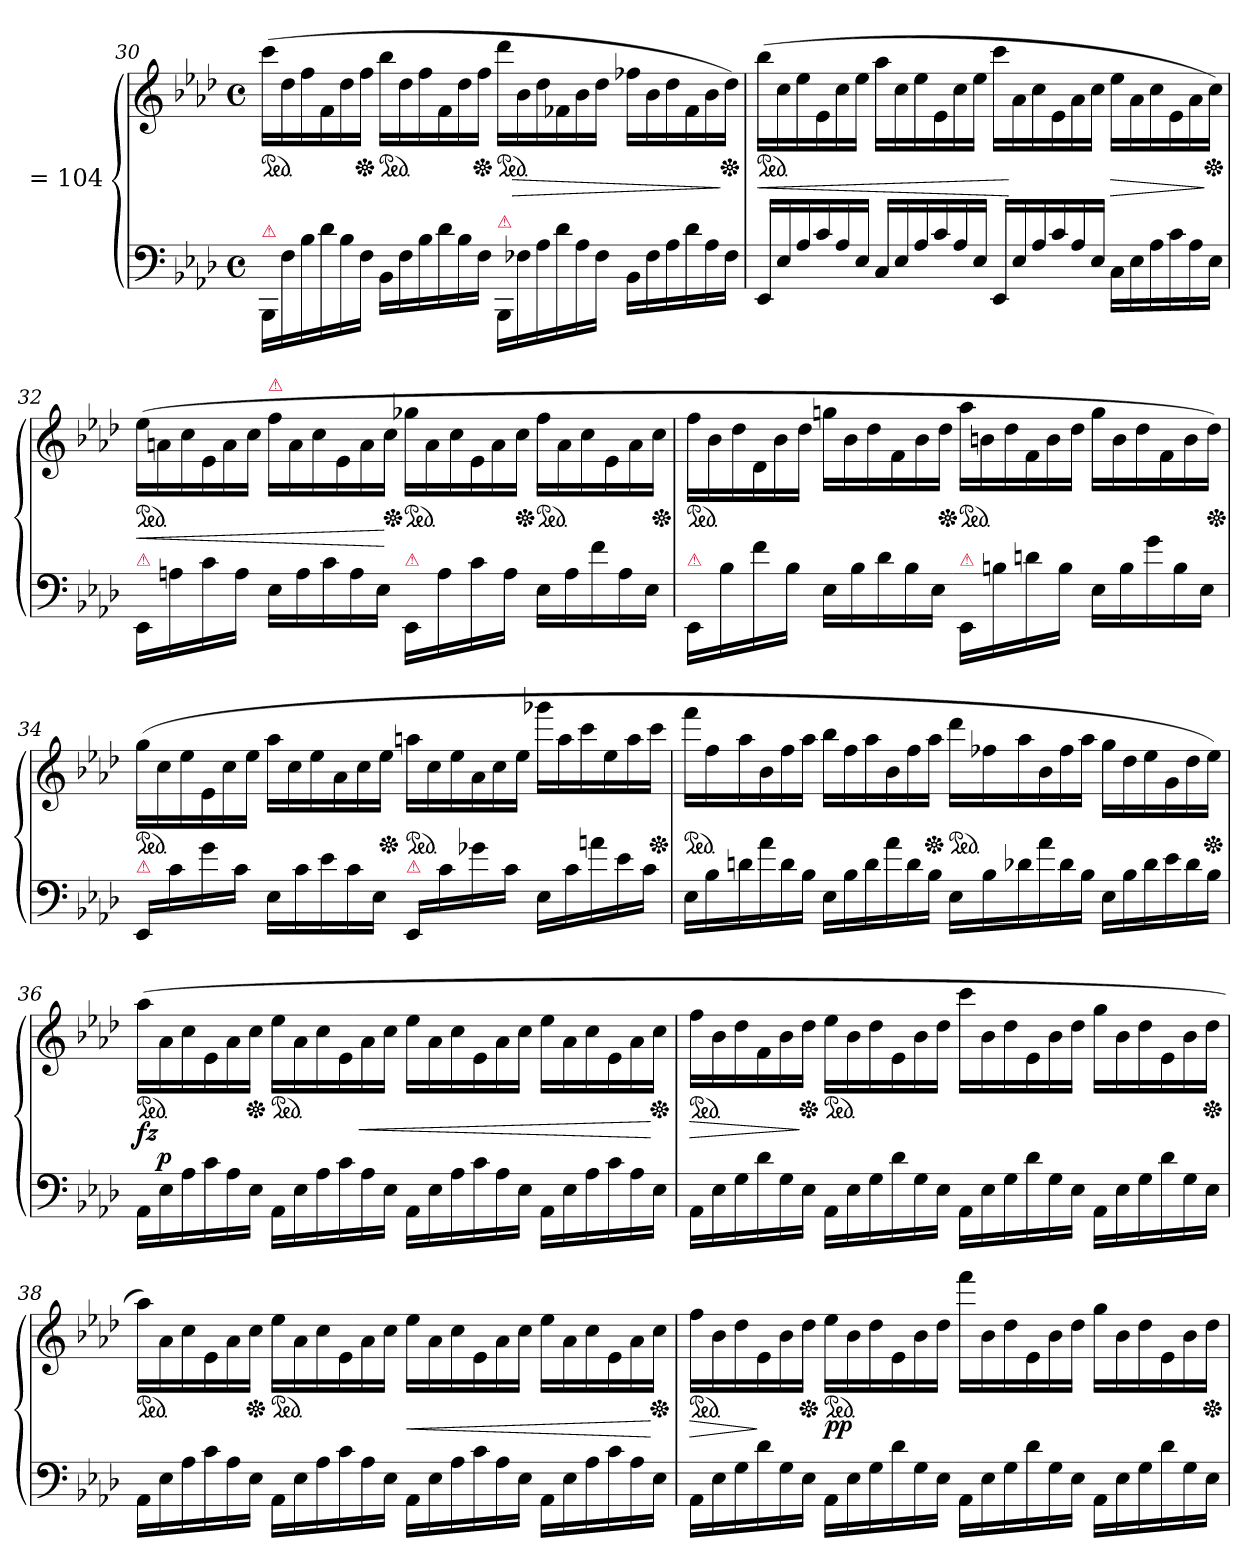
**kern	**kern	**dynam
*part1	*part1	*part1
*staff2	*staff1	*staff1/2
*I"[quarter] = 104	*	*
*clefF4	*clefG2	*
*k[b-e-a-d-]	*k[b-e-a-d-]	*
*A-:	*A-:	*
*M4/4	*M4/4	*
*met(c)	*met(c)	*
*Xtuplet	*Xtuplet	*
=30	=30	=30
!LO:TX:a:color=crimson:t=⚠	!	!
*	*ped	*
24BBB-/LL	(24ccc\LL	.
24F!\	24dd-!	.
24B-!\	24ff!	.
24d-!\	24f!	.
24B-!\	24dd-!	.
*	*Xped	*
24F!\JJ	24ff!JJ	.
*	*ped	*
24BB-!\LL	24bb-\LL	.
24F!	24dd-!	.
24B-!	24ff!	.
24d-!	24f!	.
24B-!	24dd-!	.
*	*Xped	*
24F!JJ	24ff!JJ	.
!LO:TX:a:color=crimson:t=⚠	!	!
*	*ped	*
24BBB-/LL	24ddd-\LL	.
24F-X!\	24b-!	>
24A-!\	24dd-!	.
24d-!\	24f-X!	.
24A-!\	24b-!	.
24F-!\JJ	24dd-!JJ	.
24BB-!\LL	24ff-X\LL	.
24F-!	24b-!	.
24A-!	24dd-!	.
24d-!	24f-!	.
24A-!	24b-!	.
*	*Xped	*
24F-!JJ	24dd-!JJ)	]
=31	=31	=31
*	*ped	*
24EE-/LL	(>24bb-\LL	<
24E-!\	24cc!	.
24A-!	24ee-!	.
24c!	24e-!	.
24A-!	24cc!	.
24E-!JJ	24ee-!JJ	.
24C!/LL	24aa-\LL	.
24E-!\	24cc!	.
24A-!	24ee-!	.
24c!	24e-!	.
24A-!	24cc!	.
24E-!JJ	24ee-!JJ	.
24EE-/LL	24ccc\LL	.
24E-!\	24a-!	[
24A-!	24cc!	.
24c!	24e-!	.
24A-!	24a-!	.
24E-!JJ	24cc!JJ	.
24C!\LL	24ee-\LL	>
24E-!	24a-!	.
24A-!	24cc!	.
24c!	24e-!	.
24A-!	24a-!	.
*	*Xped	*
24E-!JJ	24cc!JJ)	]
=32	=32	=32
!LO:TX:a:color=crimson:t=⚠	!	!
*	*ped	*
16EE-/LL	(>24ee-\LL	<
.	24an!	.
16An!\	.	.
.	24cc!	.
16c!\	24e-!	.
.	24a!	.
16A!\JJ	.	.
.	24cc!JJ	.
!	!LO:TX:a:color=crimson:t=⚠	!
20E-!\LL	24ff\LL	.
.	24a!	.
20A!	.	.
.	24cc!	.
20c!	.	.
.	24e-!	.
20A!	.	.
.	24a!	.
*	*Xped	*
20E-!JJ	.	.
.	24cc!JJ	[
!	!LO:TX:a:i:color=crimson:t=⚠	!
!LO:TX:a:color=crimson:t=⚠	!	!
*	*ped	*
16EE-/LL	24gg-X\LL	.
.	24a!	.
16A!\	.	.
.	24cc!	.
16c!\	24e-!	.
.	24a!	.
*	*Xped	*
16A!\JJ	.	.
.	24cc!JJ	.
*	*ped	*
20E-!\LL	24ff\LL	.
.	24a!	.
20A!	.	.
.	24cc!	.
20f!	.	.
.	24e-!	.
20A!	.	.
.	24a!	.
*	*Xped	*
20E-!JJ	.	.
.	24cc!JJ	.
=33	=33	=33
!LO:TX:a:color=crimson:t=⚠	!	!
*	*ped	*
16EE-/LL	24ff\LL	.
.	24b-!	.
16B-!\	.	.
.	24dd-!	.
16f!\	24d-!	.
.	24b-!	.
16B-!\JJ	.	.
.	24dd-!JJ	.
20E-!\LL	24ggn\LL	.
.	24b-!	.
20B-!	.	.
.	24dd-!	.
20d-!	.	.
.	24f!	.
20B-!	.	.
.	24b-!	.
*	*Xped	*
20E-!JJ	.	.
.	24dd-!JJ	.
!LO:TX:a:color=crimson:t=⚠	!	!
*	*ped	*
16EE-/LL	24aa-\LL	.
.	24bn!	.
16Bn!\	.	.
.	24dd-!	.
16dn!\	24f!	.
.	24b!	.
16B!\JJ	.	.
.	24dd-!JJ	.
20E-!\LL	24gg\LL	.
.	24b!	.
20B!	.	.
.	24dd-!	.
20g!	.	.
.	24f!	.
20B!	.	.
.	24b!	.
*	*Xped	*
20E-!JJ	.	.
.	24dd-!JJ)	.
=34	=34	=34
!LO:TX:a:color=crimson:t=⚠	!	!
*	*ped	*
16EE-/LL	(24gg\LL	.
.	24cc!	.
16c!\	.	.
.	24ee-!	.
16g!\	24e-!	.
.	24cc!	.
16c!\JJ	.	.
.	24ee-!JJ	.
20E-!\LL	24aa-\LL	.
.	24cc!	.
20c!	.	.
.	24ee-!	.
20e-!	.	.
.	24a-!	.
20c!	.	.
.	24cc!	.
20E-!JJ	.	.
*	*Xped	*
.	24ee-!JJ	.
!LO:TX:a:color=crimson:t=⚠	!	!
*	*ped	*
16EE-/LL	24aan\LL	.
.	24cc!	.
16c!\	.	.
.	24ee-!	.
16g-X!\	24a-!	.
.	24cc!	.
16c!\JJ	.	.
.	24ee-!JJ	.
20E-!\LL	24ggg-X\LL	.
.	24aa!	.
20c!	.	.
.	24ccc!	.
20an!	.	.
.	24ee-!	.
20e-!	.	.
.	24aa!	.
20c!JJ	.	.
*	*Xped	*
.	24ccc!JJ	.
=35	=35	=35
*	*ped	*
24E-\LL	24fff\LL	.
24B-!	24ff!	.
24dn!	24aa-!	.
24a-!	24b-!	.
24d!	24ff!	.
24B-!JJ	24aa-!JJ	.
24E-\LL	24bb-\LL	.
24B-!	24ff!	.
24d!	24aa-!	.
24a-!	24b-!	.
24d!	24ff!	.
*	*Xped	*
24B-!JJ	24aa-!JJ	.
*	*ped	*
24E-\LL	24ddd-\LL	.
24B-!	24ff-X!	.
24d-X!	24aa-!	.
24a-!	24b-!	.
24d-!	24ff-!	.
24B-!JJ	24aa-!JJ	.
24E-\LL	24gg\LL	.
24B-!	24dd-!	.
24d-!	24ee-!	.
24e-!	24g!	.
24d-!	24dd-!	.
*	*Xped	*
24B-!JJ	24ee-!JJ)	.
=36	=36	=36
*	*ped	*
24AA-\LL	(>24aa-\LL	fz
24E-!	24a-!	p
24A-!	24cc!	.
24c!	24e-!	.
24A-!	24a-!	.
*	*Xped	*
24E-!JJ	24cc!JJ	.
*	*ped	*
24AA-!\LL	24ee-\LL	.
24E-!	24a-!	.
24A-!	24cc!	.
24c!	24e-!	.
24A-!	24a-!	<
24E-!JJ	24cc!JJ	.
24AA-!\LL	24ee-\LL	.
24E-!	24a-!	.
24A-!	24cc!	.
24c!	24e-!	.
24A-!	24a-!	.
24E-!JJ	24cc!JJ	.
24AA-!\LL	24ee-\LL	.
24E-!	24a-!	.
24A-!	24cc!	.
24c!	24e-!	.
24A-!	24a-!	.
*	*Xped	*
24E-!JJ	24cc!JJ	[
=37	=37	=37
*	*ped	*
24AA-!\LL	24ff\LL	>
24E-!	24b-!	.
24G!	24dd-!	.
24d-!	24f!	.
24G!	24b-!	.
*	*Xped	*
24E-!JJ	24dd-!JJ	]
*	*ped	*
24AA-!\LL	24ee-\LL	.
24E-!	24b-!	.
24G!	24dd-!	.
24d-!	24e-!	.
24G!	24b-!	.
24E-!JJ	24dd-!JJ	.
24AA-!\LL	24ccc\LL	.
24E-!	24b-!	.
24G!	24dd-!	.
24d-!	24e-!	.
24G!	24b-!	.
24E-!JJ	24dd-!JJ	.
24AA-!\LL	24gg\LL	.
24E-!	24b-!	.
24G!	24dd-!	.
24d-!	24e-!	.
24G!	24b-!	.
*	*Xped	*
24E-!JJ	24dd-!JJ	.
=38	=38	=38
*	*ped	*
24AA-!\LL	24aa-\LL)	.
24E-!	24a-!	.
24A-!	24cc!	.
24c!	24e-!	.
24A-!	24a-!	.
*	*Xped	*
24E-!JJ	24cc!JJ	.
*	*ped	*
24AA-!\LL	24ee-\LL	.
24E-!	24a-!	.
24A-!	24cc!	.
24c!	24e-!	.
24A-!	24a-!	.
24E-!JJ	24cc!JJ	.
24AA-!\LL	24ee-\LL	<
24E-!	24a-!	.
24A-!	24cc!	.
24c!	24e-!	.
24A-!	24a-!	.
24E-!JJ	24cc!JJ	.
24AA-!\LL	24ee-\LL	.
24E-!	24a-!	.
24A-!	24cc!	.
24c!	24e-!	.
24A-!	24a-!	.
*	*Xped	*
24E-!JJ	24cc!JJ	[
=39	=39	=39
*	*ped	*
24AA-!\LL	24ff\LL	>
24E-!	24b-!	.
24G!	24dd-!	.
24d-!	24e-!	]
24G!	24b-!	.
*	*Xped	*
24E-!JJ	24dd-!JJ	.
*	*ped	*
24AA-!\LL	24ee-\LL	pp
24E-!	24b-!	.
24G!	24dd-!	.
24d-!	24e-!	.
24G!	24b-!	.
24E-!JJ	24dd-!JJ	.
24AA-!\LL	24fff\LL	.
24E-!	24b-!	.
24G!	24dd-!	.
24d-!	24e-!	.
24G!	24b-!	.
24E-!JJ	24dd-!JJ	.
24AA-!\LL	24gg\LL	.
24E-!	24b-!	.
24G!	24dd-!	.
24d-!	24e-!	.
24G!	24b-!	.
*	*Xped	*
24E-!JJ	24dd-!JJ	.
=	=	=
*-	*-	*-
